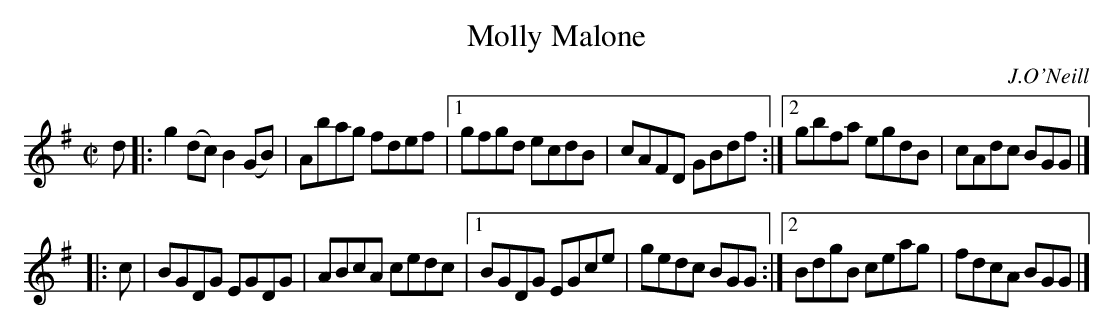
X:1
T: Molly Malone
O: J.O'Neill
M: C|
L: 1/8
K: G
   d |: g2(dc) B2(GB) | Abag fdef |1 gfgd ecdB | cAFD GBdf :|2 gbfa egdB | cAdc BGG |]
|: c |  BGDG   EGDG   | ABcA cedc |1 BGDG EGce | gedc BGG  :|2 BdgB ceag | fdcA BGG |]
